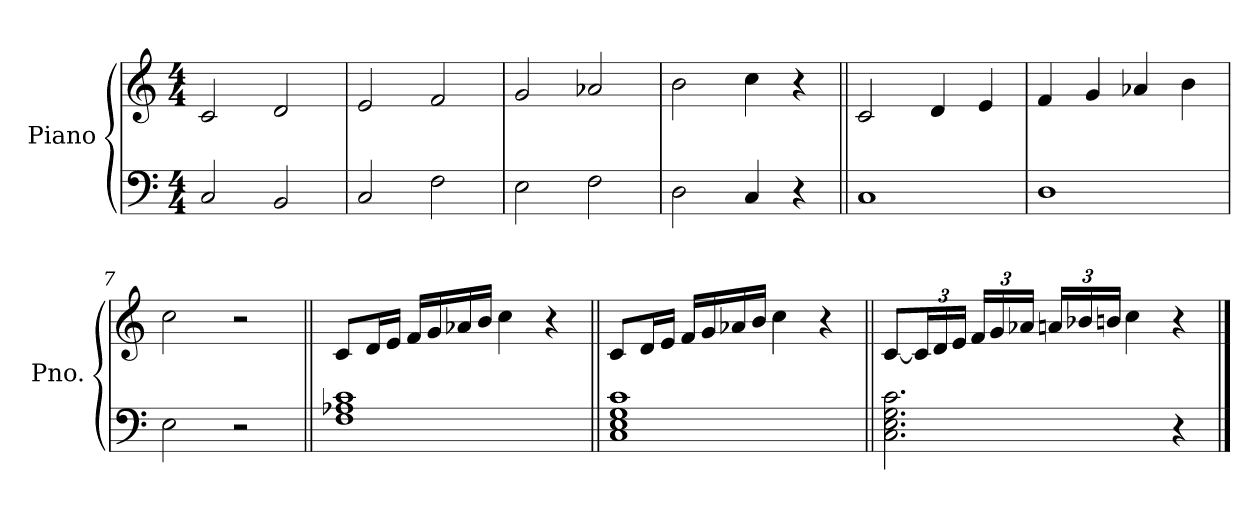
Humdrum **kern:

**kern	**kern
*part1	*part1
*staff2	*staff1
*I"Piano	*
*I'Pno.	*
*clefF4	*clefG2
*k[]	*k[]
*M4/4	*M4/4
=1	=1
2C	2c
2BB	2d
=2	=2
2C	2e
2F	2f
=3	=3
2E	2g
2F	2a-X
=4	=4
2D	2b
4C	4cc
4r	4r
=5||	=5||
1C	2c
.	4d
.	4e
=6	=6
1D	4f
.	4g
.	4a-X
.	4b
=7	=7
2E	2cc
2r	2r
=8||	=8||
1F 1A-X 1c	8cL
.	16dL
.	16eJJ
.	16fLL
.	16g
.	16a-X
.	16bJJ
.	4cc
.	4r
=9||	=9||
1C 1E 1G 1c	8cL
.	16dL
.	16eJJ
.	16fLL
.	16g
.	16a-X
.	16bJJ
.	4cc
.	4r
=10||	=10||
2.C 2.E 2.G 2.c	[8cL
.	24cL]
.	24d
.	24eJJ
.	24fLL
.	24g
.	24a-XJJ
.	24anLL
.	24b-X
.	24bnJJ
.	4cc
4r	4r
==	==
*-	*-
